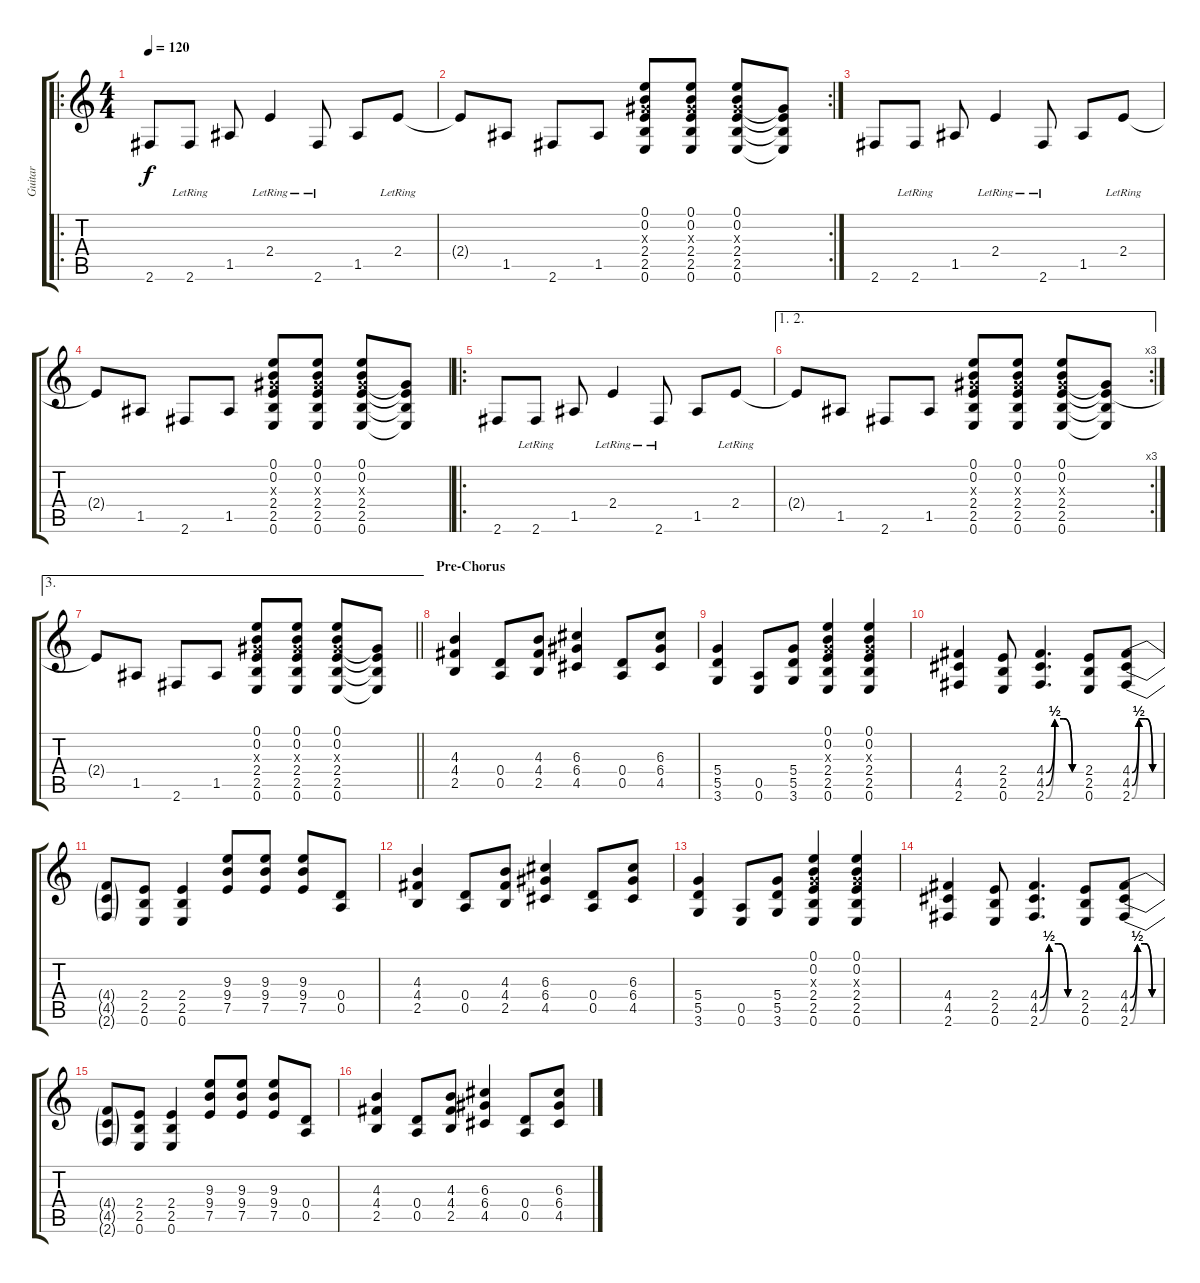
\track ("Guitar" "Guitar") {instrument distortionguitar}
\staff {score tabs}
\tuning (E4 B3 G3 D3 A2 E2) {hide}
\ro
\ts (4 4)
\tempo 120
\clef g2
\ks c
2.6.8{dy f} 2.6{lr}.8 1.5.8 2.4{lr}.4 2.6{lr}.8 1.5.8 2.4{lr}.8 |
\rc 2
2.4{t}.8 1.5.8 2.6.8 1.5.8 (0.1 0.2 1.3{x} 2.4 2.5 0.6).8 (0.1 0.2 1.3{x} 2.4 2.5 0.6).8 (0.1 0.2 1.3{x} 2.4 2.5 0.6).8 (1.3{t} 2.4{t} 2.5{t} 0.6{t}).8 |
2.6.8 2.6{lr}.8 1.5.8 2.4{lr}.4 2.6{lr}.8 1.5.8 2.4{lr}.8 |
2.4{t}.8 1.5.8 2.6.8 1.5.8 (0.1 0.2 1.3{x} 2.4 2.5 0.6).8 (0.1 0.2 1.3{x} 2.4 2.5 0.6).8 (0.1 0.2 1.3{x} 2.4 2.5 0.6).8 (1.3{t} 2.4{t} 2.5{t} 0.6{t}).8 |
\ro
2.6.8 2.6{lr}.8 1.5.8 2.4{lr}.4 2.6{lr}.8 1.5.8 2.4{lr}.8 |
\ae (1 2)
\rc 3
2.4{t}.8 1.5.8 2.6.8 1.5.8 (0.1 0.2 1.3{x} 2.4 2.5 0.6).8 (0.1 0.2 1.3{x} 2.4 2.5 0.6).8 (0.1 0.2 1.3{x} 2.4 2.5 0.6).8 (1.3{t} 2.4{t} 2.5{t} 0.6{t}).8 |
\ae 3
\barLineRight lightlight
2.4{t}.8 1.5.8 2.6.8 1.5.8 (0.1 0.2 1.3{x} 2.4 2.5 0.6).8 (0.1 0.2 1.3{x} 2.4 2.5 0.6).8 (0.1 0.2 1.3{x} 2.4 2.5 0.6).8 (1.3{t} 2.4{t} 2.5{t} 0.6{t}).8 |
\section ("" "Pre-Chorus")
(4.3 4.4 2.5).4 (0.4 0.5).8 (4.3 4.4 2.5).8 (6.3 6.4 4.5).4 (0.4 0.5).8 (6.3 6.4 4.5).8 |
(5.4 5.5 3.6).4 (0.5 0.6).8 (5.4 5.5 3.6).8 (0.1 0.2 0.3{x} 2.4 2.5 0.6).4 (0.1 0.2 0.3{x} 2.4 2.5 0.6).4 |
(4.4 4.5 2.6).4 (2.4 2.5 0.6).8 (4.4{be (custom 0 0 15 2 30 2 45 0 60 0)} 4.5{be (custom 0 0 15 2 30 2 45 0 60 0)} 2.6{be (custom 0 0 15 2 30 2 45 0 60 0)}).4{d} (2.4 2.5 0.6).8 (4.4{be (custom 0 0 15 2 30 2 45 0 60 0)} 4.5{be (custom 0 0 15 2 30 2 45 0 60 0)} 2.6{be (custom 0 0 15 2 30 2 45 0 60 0)}).8 |
(4.4{t} 4.5{t} 2.6{t}).8 (2.4 2.5 0.6).8 (2.4 2.5 0.6).4 (9.3 9.4 7.5).8 (9.3 9.4 7.5).8 (9.3 9.4 7.5).8 (0.4 0.5).8 |
(4.3 4.4 2.5).4 (0.4 0.5).8 (4.3 4.4 2.5).8 (6.3 6.4 4.5).4 (0.4 0.5).8 (6.3 6.4 4.5).8 |
(5.4 5.5 3.6).4 (0.5 0.6).8 (5.4 5.5 3.6).8 (0.1 0.2 0.3{x} 2.4 2.5 0.6).4 (0.1 0.2 0.3{x} 2.4 2.5 0.6).4 |
(4.4 4.5 2.6).4 (2.4 2.5 0.6).8 (4.4{be (custom 0 0 15 2 30 2 45 0 60 0)} 4.5{be (custom 0 0 15 2 30 2 45 0 60 0)} 2.6{be (custom 0 0 15 2 30 2 45 0 60 0)}).4{d} (2.4 2.5 0.6).8 (4.4{be (custom 0 0 15 2 30 2 45 0 60 0)} 4.5{be (custom 0 0 15 2 30 2 45 0 60 0)} 2.6{be (custom 0 0 15 2 30 2 45 0 60 0)}).8 |
(4.4{t} 4.5{t} 2.6{t}).8 (2.4 2.5 0.6).8 (2.4 2.5 0.6).4 (9.3 9.4 7.5).8 (9.3 9.4 7.5).8 (9.3 9.4 7.5).8 (0.4 0.5).8 |
(4.3 4.4 2.5).4 (0.4 0.5).8 (4.3 4.4 2.5).8 (6.3 6.4 4.5).4 (0.4 0.5).8 (6.3 6.4 4.5).8
